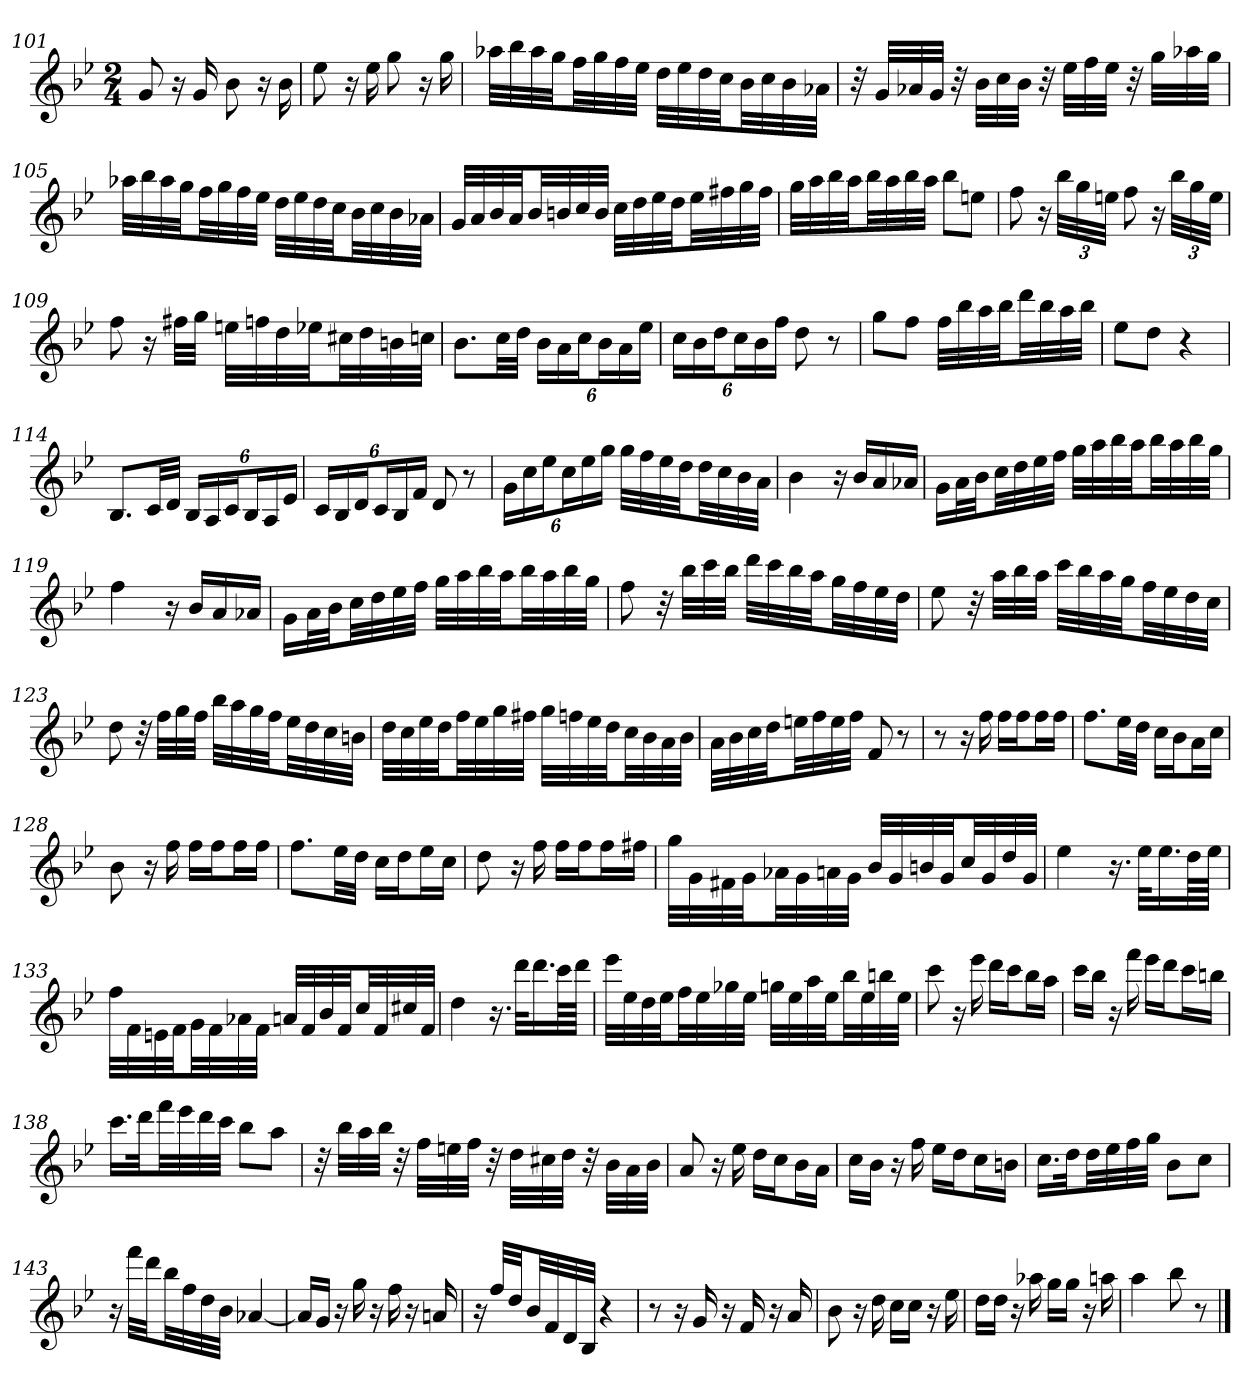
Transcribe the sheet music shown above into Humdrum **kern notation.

**kern
*part1
*staff1
*clefG2
*k[b-e-]
*B-:
*M2/4
=101
8g
16r
16g
8b-
16r
16b-
=102
8ee-
16r
16ee-
8gg
16r
16gg
=103
32aa-X\LLL
32bb-\
32aa-\
32gg\JJ
32ff\LL
32gg\
32ff\
32ee-\JJJ
32dd\LLL
32ee-\
32dd\
32cc\JJ
32b-\LL
32cc\
32b-\
32a-X\JJJ
=104
32r
32g/LLL
32a-X/
32g/JJJ
32r
32b-\LLL
32cc\
32b-\JJJ
32r
32ee-\LLL
32ff\
32ee-\JJJ
32r
32gg\LLL
32aa-X\
32gg\JJJ
=105
32aa-X\LLL
32bb-\
32aa-\
32gg\JJ
32ff\LL
32gg\
32ff\
32ee-\JJJ
32dd\LLL
32ee-\
32dd\
32cc\JJ
32b-\LL
32cc\
32b-\
32a-X\JJJ
=106
32g/LLL
32a/
32b-/
32a/JJ
32b-/LL
32bn/
32cc/
32b/JJJ
32cc\LLL
32dd\
32ee-\
32dd\JJ
32ee-\LL
32ff#X\
32gg\
32ff#\JJJ
=107
32gg\LLL
32aa\
32bb-\
32aa\JJ
32bb-\LL
32aa\
32bb-\
32aa\JJJ
8bb-\L
8een:\J
=108
8ff:
16r
48bb-\LLL
48gg\
48een\JJJ
8ff
16r
48bb-\LLL
48gg\
48ee\JJJ
=109
8ff
16r
32ff#X\LLL
32gg\JJJ
32een\LLL
32ffn\
32dd\
32ee-X\JJ
32cc#X\LL
32dd\
32bn\
32ccn\JJJ
=110
8.b-\L
32cc\LL
32dd\JJJ
24b-\LL
24a\
24cc\J
24b-\L
24a\
24ee-\JJ
=111
24cc\LL
24b-\
24dd\J
24cc\L
24b-\
24ff\JJ
8dd
8r
=112
8gg:\L
8ff:\J
32ff\LLL
32bb-\
32aa\
32bb-\JJ
32ddd\LL
32bb-\
32aa\
32bb-\JJJ
=113
8ee-\L
8dd\J
4r
=114
8.B-/L
32c/LL
32d/JJJ
24B-/LL
24A/
24c/J
24B-/L
24A/
24e-/JJ
=115
24c/LL
24B-/
24d/J
24c/L
24B-/
24f/JJ
8d
8r
=116
24g\LL
24cc\
24ee-\J
24cc\L
24ee-\
24gg\JJ
32gg\LLL
32ff\
32ee-\
32dd\JJ
32dd\LL
32cc\
32b-\
32a\JJJ
=117
4b-
16r
16b-/LL
16a/
16a-X/JJ
=118
16g\LL
32a\L
32b-\JJ
32cc\LL
32dd\
32ee-\
32ff\JJJ
32gg\LLL
32aa\
32bb-\
32aa\JJ
32bb-\LL
32aa\
32bb-\
32gg\JJJ
=119
4ff
16r
16b-/LL
16a/
16a-X/JJ
=120
16g\LL
32a\L
32b-\JJ
32cc\LL
32dd\
32ee-\
32ff\JJJ
32gg\LLL
32aa\
32bb-\
32aa\JJ
32bb-\LL
32aa\
32bb-\
32gg\JJJ
=121
8ff
32r
32bb-\LLL
32ccc\
32bb-\JJJ
32ddd\LLL
32ccc\
32bb-\
32aa\JJ
32gg\LL
32ff\
32ee-\
32dd\JJJ
=122
8ee-
32r
32aa\LLL
32bb-\
32aa\JJJ
32ccc\LLL
32bb-\
32aa\
32gg\JJ
32ff\LL
32ee-\
32dd\
32cc\JJJ
=123
8dd
32r
32ff\LLL
32gg\
32ff\JJJ
32bb-\LLL
32aa\
32gg\
32ff\JJ
32ee-\LL
32dd\
32cc\
32bn\JJJ
=124
32dd\LLL
32cc\
32ee-\
32dd\JJ
32ff\LL
32ee-\
32gg\
32ff#X\JJJ
32gg\LLL
32ffn\
32ee-\
32dd\JJ
32cc\LL
32b-\
32a\
32b-\JJJ
=125
32a\LLL
32b-\
32cc\
32dd\JJ
32een\LL
32ff\
32ee\
32ff\JJJ
8f
8r
=126
8r
16r
16ff
16ff\LL
16ff\J
16ff\L
16ff\JJ
=127
8.ff\L
32ee-\LL
32dd\JJJ
16cc\LL
16b-\J
16a\L
16cc\JJ
=128
8b-
16r
16ff
16ff\LL
16ff\J
16ff\L
16ff\JJ
=129
8.ff\L
32ee-\LL
32dd\JJJ
16cc\LL
16dd\J
16ee-\L
16cc\JJ
=130
8dd
16r
16ff
16ff\LL
16ff\J
16ff\L
16ff#X\JJ
=131
32gg\LLL
32g\
32f#X\
32g\JJ
32a-X\LL
32g\
32an\
32g\JJJ
32b-/LLL
32g/
32bn/
32g/JJ
32cc/LL
32g/
32dd/
32g/JJJ
=132
4ee-
16.r
32ee-\KLL
16.ee-\
64dd\LL
64ee-\JJJJ
=133
32ff\LLL
32f\
32en\
32f\JJ
32g\LL
32f\
32a-X\
32f\JJJ
32an/LLL
32f/
32b-/
32f/JJ
32cc/LL
32f/
32cc#X/
32f/JJJ
=134
4dd
16.r
32ddd\KLL
16.ddd\
64ccc\LL
64ddd\JJJJ
=135
32eee-\LLL
32ee-\
32dd\
32ee-\JJ
32ff\LL
32ee-\
32gg-X\
32ee-\JJJ
32ggn\LLL
32ee-\
32aa\
32ee-\JJ
32bb-\LL
32ee-\
32bbn\
32ee-\JJJ
=136
8ccc
16r
16eee-
16ddd\LL
16ccc\J
16bb-\L
16aa\JJ
=137
16ccc\LL
16bb-\JJ
16r
16fff
16eee-\LL
16ddd\J
16ccc\L
16bbn\JJ
=138
16.ccc\LL
32ddd\Jk
32fff\LL
32eee-\
32ddd\
32ccc\JJJ
8bb-\L
8aa\J
=139
32r
32bb-\LLL
32aa\
32bb-\JJJ
32r
32ff\LLL
32een\
32ff\JJJ
32r
32dd\LLL
32cc#X\
32dd\JJJ
32r
32b-\LLL
32a\
32b-\JJJ
=140
8a
16r
16ee-
16dd\LL
16cc\J
16b-\L
16a\JJ
=141
16cc\LL
16b-\JJ
16r
16ff
16ee-\LL
16dd\J
16cc\L
16bn\JJ
=142
16.cc\LL
32dd\Jk
32dd\LL
32ee-\
32ff\
32gg\JJJ
8b-\L
8cc\J
=143
16r
32fff\LLL
32ddd\JJ
32bb-\LL
32ff\
32dd\
32b-\JJJ
[4a-X
=144
16a-/LL]
16g/JJ
16r
16gg
16r
16ff
16r
16an
=145
16r
32ff/LLL
32dd/JJ
32b-/LL
32f/
32d/
32B-/JJJ
4r
=146
8r
16r
16g
16r
16f
16r
16a
=147
8b-
16r
16dd
16cc\LL
16cc\JJ
16r
16ee-
=148
16dd\LL
16dd\JJ
16r
16aa-X
16gg\LL
16gg\JJ
16r
16aan
=149
4aa
8bb-
8r
==
*-
